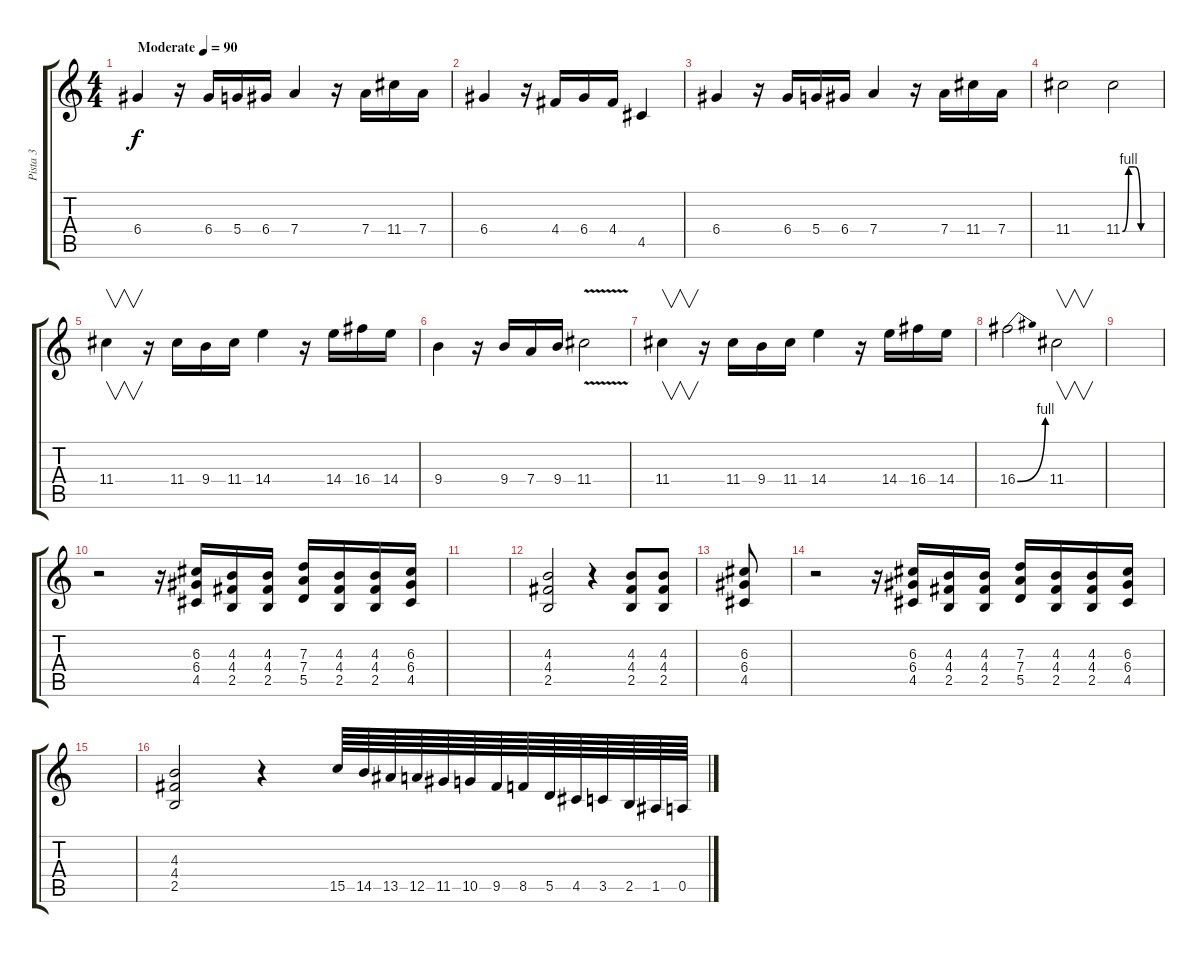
\track ("Pista 3" "Pista 3") {instrument distortionguitar}
\staff {score tabs}
\tuning (E4 B3 G3 D3 A2 E2) {hide}
\ts (4 4)
\tempo (90 "Moderate")
\clef g2
\ks c
6.4.4{dy f instrument distortionguitar} r.16 6.4.16 5.4.16 6.4.16 7.4.4 r.16 7.4.16 11.4.16 7.4.16 |
6.4.4 r.16 4.4.16 6.4.16 4.4.16 4.5.4 |
6.4.4 r.16 6.4.16 5.4.16 6.4.16 7.4.4 r.16 7.4.16 11.4.16 7.4.16 |
11.4.2 11.4{be (custom 0 0 10 4 20 4 30 0 60 0)}.2 |
11.4.4{v} r.16 11.4.16 9.4.16 11.4.16 14.4.4 r.16 14.4.16 16.4.16 14.4.16 |
9.4.4 r.16 9.4.16 7.4.16 9.4.16 11.4{v}.2 |
11.4.4{v} r.16 11.4.16 9.4.16 11.4.16 14.4.4 r.16 14.4.16 16.4.16 14.4.16 |
16.4{be (bend 0 0 60 4)}.2 11.4.2{v} |
|
r.2 r.16 (6.3 6.4 4.5).16 (4.3 4.4 2.5).16 (4.3 4.4 2.5).16 (7.3 7.4 5.5).16 (4.3 4.4 2.5).16 (4.3 4.4 2.5).16 (6.3 6.4 4.5).16 |
|
(4.3 4.4 2.5).2 r.4 (4.3 4.4 2.5).8 (4.3 4.4 2.5).8 |
(6.3 6.4 4.5).8 |
r.2 r.16 (6.3 6.4 4.5).16 (4.3 4.4 2.5).16 (4.3 4.4 2.5).16 (7.3 7.4 5.5).16 (4.3 4.4 2.5).16 (4.3 4.4 2.5).16 (6.3 6.4 4.5).16 |
|
(4.3 4.4 2.5).2 r.4 15.5.64 14.5.64 13.5.64 12.5.64 11.5.64 10.5.64 9.5.64 8.5.64 5.5.64 4.5.64 3.5.64 2.5.64 1.5.64 0.5.64
